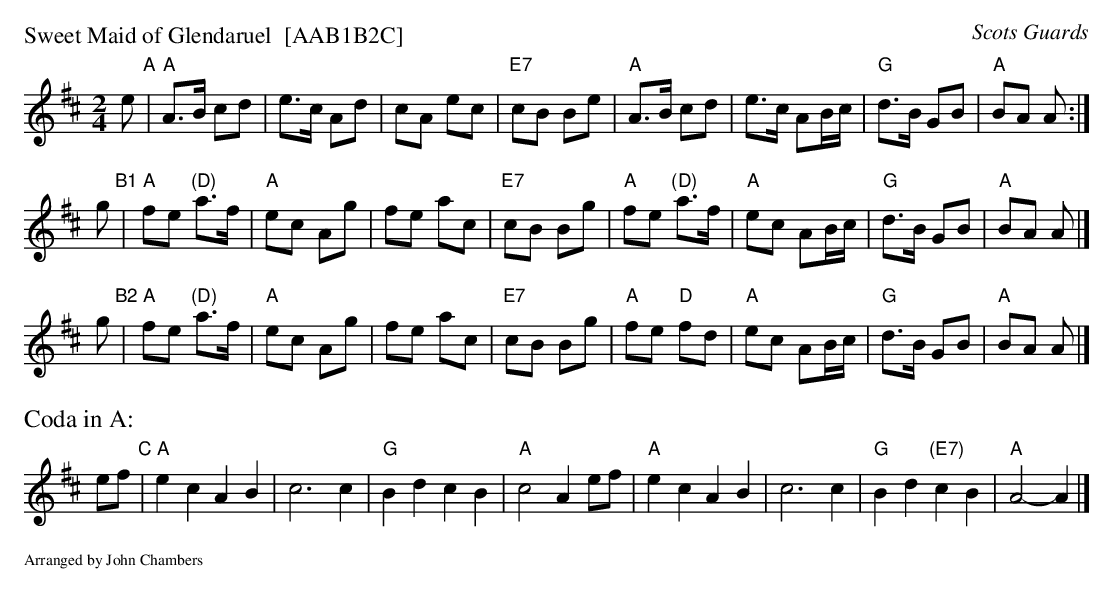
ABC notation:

X:1
P: Sweet Maid of Glendaruel  [AAB1B2C]
O: Scots Guards
M: 2/4
L: 1/8
K: AMix
e "A"\
| "A"A>B cd | e>c Ad    | cA     ec | "E7"cB Be \
|  "A"A>B cd | e>c AB/c/ | "G"d>B GB | "A"BA  A :|
g "B1"\
| "A"fe "(D)"a>f | "A"ec Ag    |    fe  ac | "E7"cB Bg \
| "A"fe "(D)"a>f | "A"ec AB/c/ | "G"d>B GB | "A"BA  A |]
g "B2"\
| "A"fe "(D)"a>f | "A"ec Ag    |    fe  ac | "E7"cB Bg \
| "A"fe  "D"fd   | "A"ec AB/c/ | "G"d>B GB | "A"BA  A |]
%%text Coda in A:
ef "C"\
| "A"e2c2 A2B2 | c6 c2 | "G"B2d2       c2B2 | "A"c4  A2ef \
| "A"e2c2 A2B2 | c6 c2 | "G"B2d2 "(E7)"c2B2 | "A"A4- A2 |]
